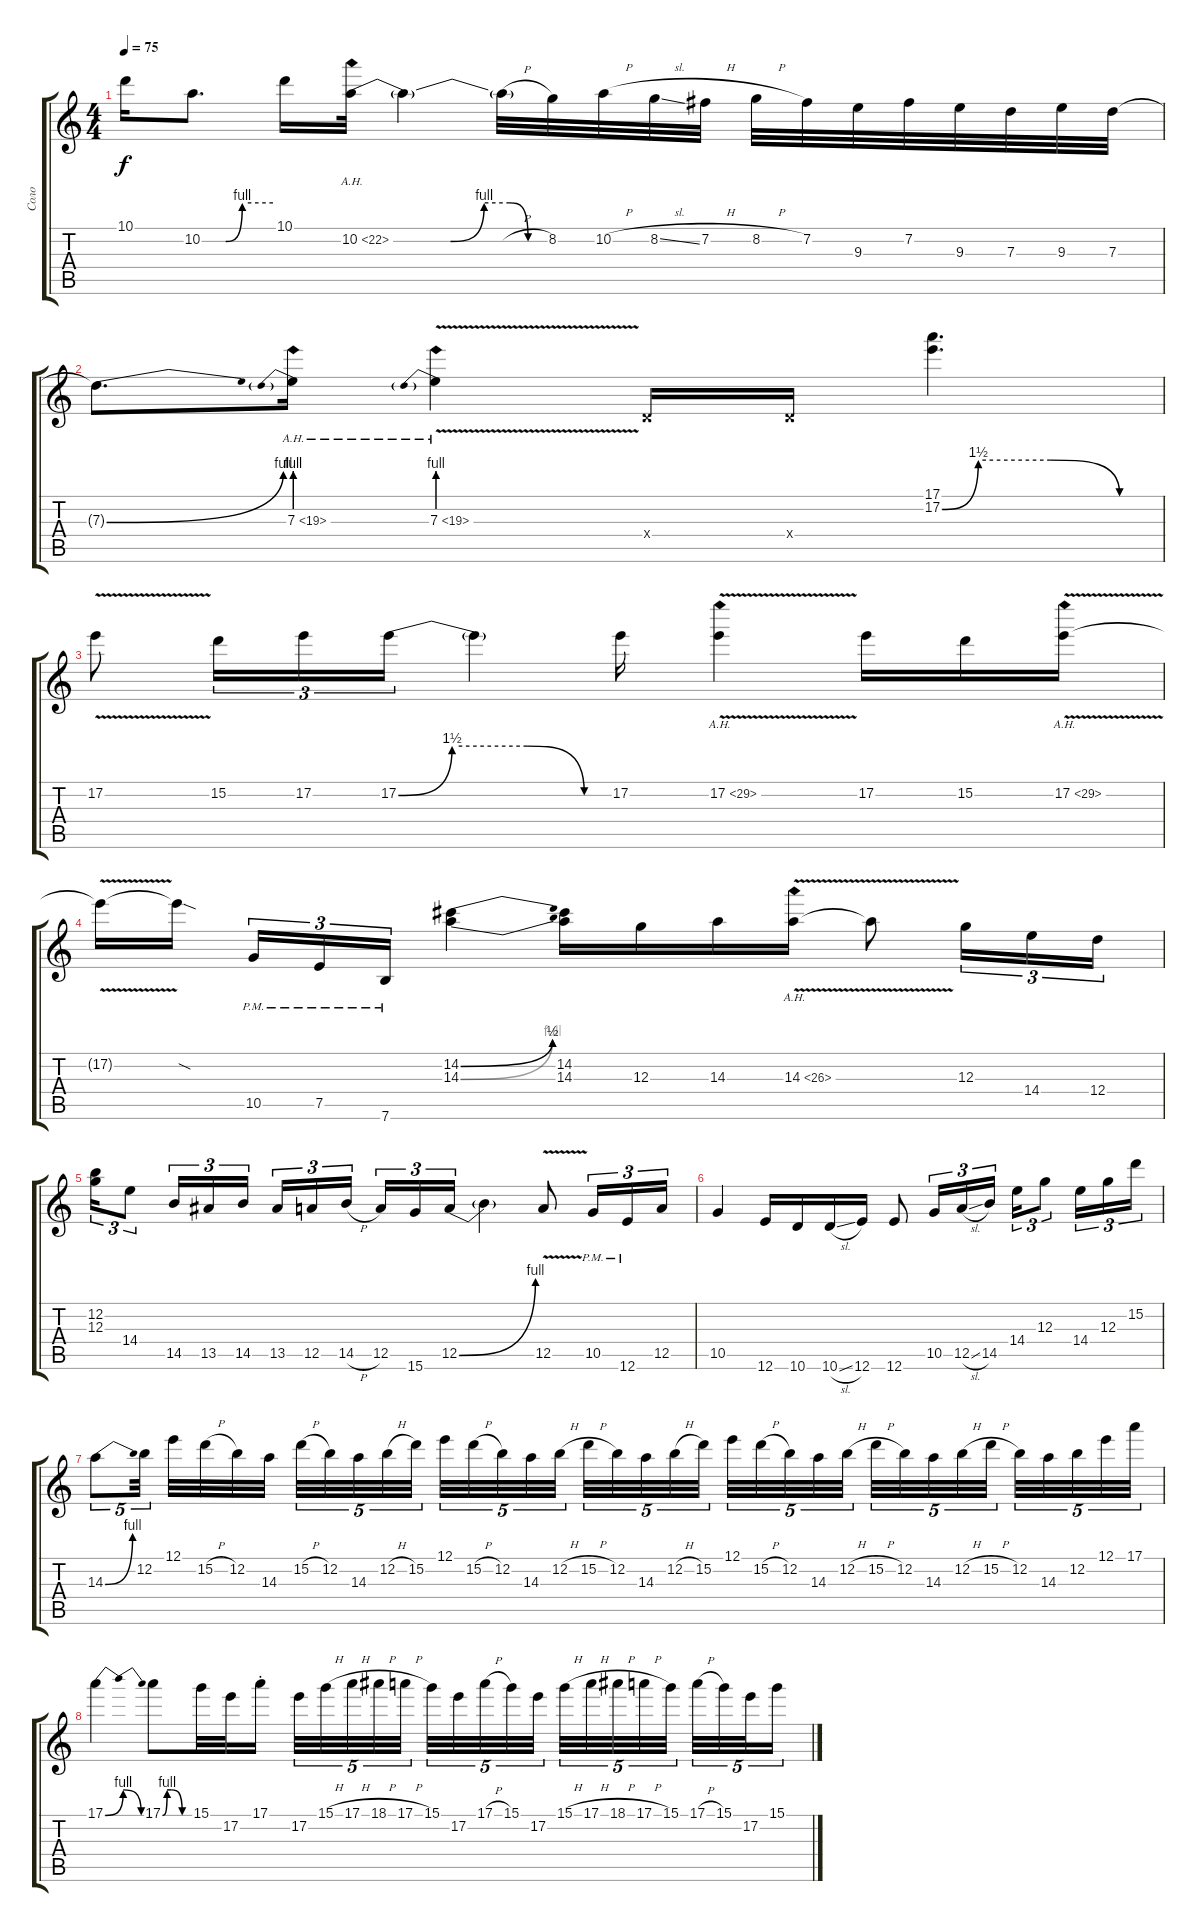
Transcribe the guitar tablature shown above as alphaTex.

\track ("Соло" "Соло") {instrument electricguitarclean}
\staff {score tabs}
\tuning (E4 B3 G3 D3 A2 E2) {hide}
\ts (4 4)
\tempo 75
\clef g2
\ks c
10.1.16{dy f} 10.2{be (custom 0 0 20 0 34 4 60 4)}.8{d} 10.1.16 10.2{be (custom 0 0 22 0 35 4 45 4 52 0 60 0) ah 12}.32 10.2{t}.4 10.2{h t}.32 8.2.32 10.2{h}.32 8.2{sl}.32 7.2{h}.32 8.2{h}.32 7.2.32 9.3.32 7.2.32 9.3.32 7.3.32 9.3.32 7.3.32 |
7.3{be (bend 0 0 60 4) t}.8{d} 7.3{be (prebend 0 4 60 4) ah 12}.16 7.3{be (prebend 0 4 60 4) ah 12 v}.4 0.4{x}.16 0.4{x}.16 (17.1 17.2{be (custom 0 0 10 6 30 6 49 0 60 0)}).4{d} |
17.2{v}.8 15.2.16{tu (3 2)} 17.2.16{tu (3 2)} 17.2{be (custom 0 0 15 6 36 6 52 0 60 0)}.16{tu (3 2)} 17.2{t}.4 17.2.16 17.2{ah 12 v}.4 17.2.16 15.2.16 17.2{ah 12 v}.16 |
17.2{t}.16 17.2{sod t}.16{beam splitsecondary} 10.5{pm}.16{tu (3 2)} 7.5{pm}.16{tu (3 2)} 7.6{pm}.16{tu (3 2)} (14.2{be (bend 0 0 60 2)} 14.3{be (bend 0 0 60 4)}).4 (14.2 14.3).16 12.3.16 14.3.16 14.3{ah 12 v}.16 14.3{t}.8 12.3.16{tu (3 2)} 14.4.16{tu (3 2)} 12.4.16{tu (3 2)} |
(12.2 12.3).16{tu (3 2)} 14.4.8{tu (3 2)} 14.5.16{tu (3 2)} 13.5.16{tu (3 2)} 14.5.16{tu (3 2)} 13.5.16{tu (3 2)} 12.5.16{tu (3 2)} 14.5{h}.16{tu (3 2) beam splitsecondary} 12.5.16{tu (3 2)} 15.6.16{tu (3 2)} 12.5{be (bend 0 0 60 4)}.16{tu (3 2)} 12.5{t}.4 12.5{v}.8 10.5{pm}.16{tu (3 2)} 12.6{pm}.16{tu (3 2)} 12.5.16{tu (3 2)} |
10.5.4 12.6.16 10.6.16 10.6{sl}.16 12.6.16 12.6.8 10.5.16{tu (3 2)} 12.5{sl}.16{tu (3 2)} 14.5.16{tu (3 2)} 14.4.16{tu (3 2)} 12.3.8{tu (3 2)} 14.4.16{tu (3 2)} 12.3.16{tu (3 2)} 15.2.16{tu (3 2)} |
14.3{be (bend 0 0 60 4)}.8{tu (5 4)} 12.2.32{tu (5 4) beam splitsecondary} 12.1.32 15.2{h}.32 12.2.32 14.3.32 15.2{h}.32{tu (5 4)} 12.2.32{tu (5 4)} 14.3.32{tu (5 4)} 12.2{h}.32{tu (5 4)} 15.2.32{tu (5 4) beam splitsecondary} 12.1.32{tu (5 4)} 15.2{h}.32{tu (5 4)} 12.2.32{tu (5 4)} 14.3.32{tu (5 4)} 12.2{h}.32{tu (5 4)} 15.2{h}.32{tu (5 4)} 12.2.32{tu (5 4)} 14.3.32{tu (5 4)} 12.2{h}.32{tu (5 4)} 15.2.32{tu (5 4) beam splitsecondary} 12.1.32{tu (5 4)} 15.2{h}.32{tu (5 4)} 12.2.32{tu (5 4)} 14.3.32{tu (5 4)} 12.2{h}.32{tu (5 4)} 15.2{h}.32{tu (5 4)} 12.2.32{tu (5 4)} 14.3.32{tu (5 4)} 12.2{h}.32{tu (5 4)} 15.2{h}.32{tu (5 4) beam splitsecondary} 12.2.32{tu (5 4)} 14.3.32{tu (5 4)} 12.2.32{tu (5 4)} 12.1.32{tu (5 4)} 17.1.32{tu (5 4)} |
17.1{be (bendrelease 0 0 15 4 44 4 60 0)}.4 17.1{be (custom 0 0 10 4 20 4 44 0 60 0)}.8 15.1.32 17.2.32 17.1{st}.16 17.2.32{tu (5 4)} 15.1{h}.32{tu (5 4)} 17.1{h}.32{tu (5 4)} 18.1{h}.32{tu (5 4)} 17.1{h}.32{tu (5 4) beam splitsecondary} 15.1.32{tu (5 4)} 17.2.32{tu (5 4)} 17.1{h}.32{tu (5 4)} 15.1.32{tu (5 4)} 17.2.32{tu (5 4)} 15.1{h}.32{tu (5 4)} 17.1{h}.32{tu (5 4)} 18.1{h}.32{tu (5 4)} 17.1{h}.32{tu (5 4)} 15.1.32{tu (5 4) beam splitsecondary} 17.1{h}.32{tu (5 4)} 15.1.32{tu (5 4)} 17.2.32{tu (5 4)} 15.1.16{tu (5 4)}
